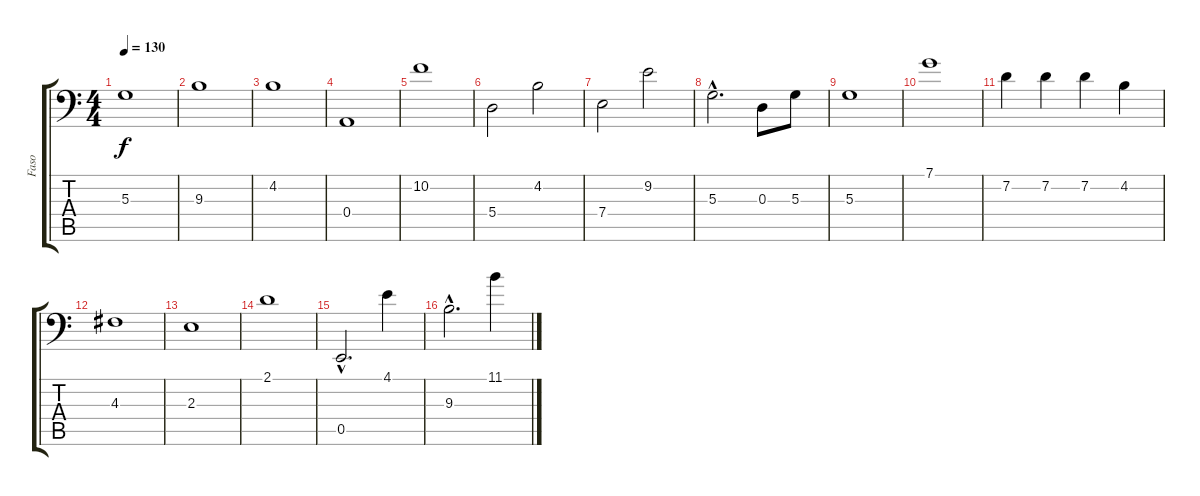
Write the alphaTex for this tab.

\track ("Faso" "Faso") {instrument electricbassfinger}
\staff {score tabs}
\tuning (C3 G2 D2 A1 E1 B0) {hide}
\ts (4 4)
\tempo 130
\clef f4
\ks c
5.3.1{dy f} |
9.3.1 |
4.2.1 |
0.4.1 |
10.2.1 |
5.4.2 4.2.2 |
7.4.2 9.2.2 |
5.3{hac}.2{d} 0.3.8 5.3.8 |
5.3.1 |
7.1.1 |
7.2.4 7.2.4 7.2.4 4.2.4 |
4.3.1 |
2.3.1 |
2.1.1 |
0.5{hac}.2{d} 4.1.4 |
9.3{hac}.2{d} 11.1.4
